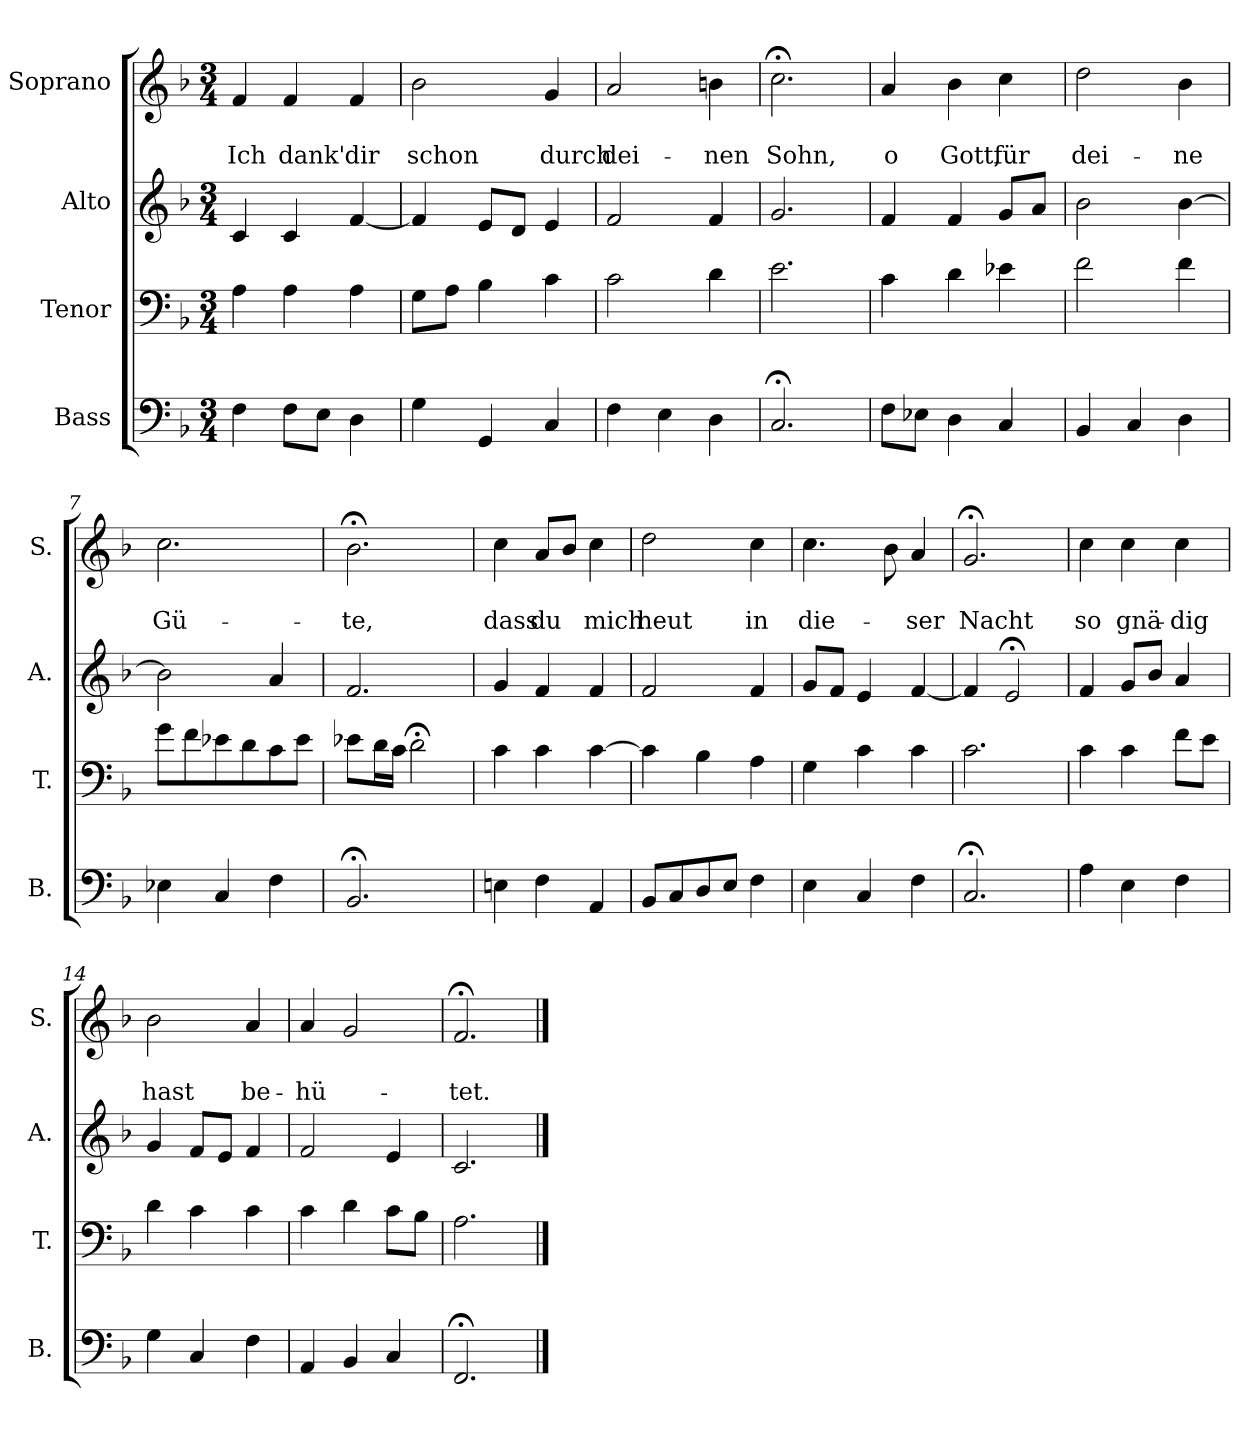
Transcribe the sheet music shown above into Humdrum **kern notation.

**kern	**kern	**kern	**kern	**text	**text
*part4	*part3	*part2	*part1	*part1	*part1
*staff4	*staff3	*staff2	*staff1	*staff1	*staff1
*I"Bass	*I"Tenor	*I"Alto	*I"Soprano	*	*
*I'B.	*I'T.	*I'A.	*I'S.	*	*
*clefF4	*clefF4	*clefG2	*clefG2	*	*
*k[b-]	*k[b-]	*k[b-]	*k[b-]	*	*
*F:	*F:	*F:	*F:	*	*
*M3/4	*M3/4	*M3/4	*M3/4	*	*
=1	=1	=1	=1	=1	=1
4F\	4A\	4c/	4f/	.	Ich
8F\L	4A\	4c/	4f/	.	dank'
8E\J	.	.	.	.	.
4D\	4A\	[4f/	4f/	.	dir
=2	=2	=2	=2	=2	=2
4G\	8G\L	4f/]	2b-\	.	schon
.	8A\J	.	.	.	.
4GG/	4B-\	8e/L	.	.	.
.	.	8d/J	.	.	.
4C/	4c\	4e/	4g/	.	durch
=3	=3	=3	=3	=3	=3
4F\	2c\	2f/	2a/	.	dei-
4E\	.	.	.	.	.
4D\	4d\	4f/	4bn\	.	-nen
=4	=4	=4	=4	=4	=4
2.C;</	2.e\	2.g/	2.cc;<\	.	Sohn,
=5	=5	=5	=5	=5	=5
8F\L	4c\	4f/	4a/	.	o
8E-X\J	.	.	.	.	.
4D\	4d\	4f/	4b-\	.	Gott,
4C/	4e-X\	8g/L	4cc\	.	für
.	.	8a/J	.	.	.
=6	=6	=6	=6	=6	=6
4BB-/	2f\	2b-\	2dd\	.	dei-
4C/	.	.	.	.	.
4D\	4f\	[4b-\	4b-\	.	-ne
=7	=7	=7	=7	=7	=7
4E-X\	8g\L	2b-\]	2.cc\	.	Gü-
.	8f\	.	.	.	.
4C/	8e-X\	.	.	.	.
.	8d\	.	.	.	.
4F\	8c\	4a/	.	.	.
.	8e-\J	.	.	.	.
=8	=8	=8	=8	=8	=8
2.BB-;</	8e-X\L	2.f/	2.b-;<\	.	-te,
.	16d\L	.	.	.	.
.	16c\JJ	.	.	.	.
.	2d;<\	.	.	.	.
!!LO:LB:g=z
=9	=9	=9	=9	=9	=9
4En\	4c\	4g/	4cc\	.	dass
4F\	4c\	4f/	8a/L	.	du
.	.	.	8b-/J	.	.
4AA/	[4c\	4f/	4cc\	.	mich
=10	=10	=10	=10	=10	=10
8BB-/L	4c\]	2f/	2dd\	.	heut
8C/	.	.	.	.	.
8D/	4B-\	.	.	.	.
8E/J	.	.	.	.	.
4F\	4A\	4f/	4cc\	.	in
=11	=11	=11	=11	=11	=11
4E\	4G\	8g/L	4.cc\	.	die-
.	.	8f/J	.	.	.
4C/	4c\	4e/	.	.	.
.	.	.	8b-\	.	.
4F\	4c\	[4f/	4a/	.	-ser
=12	=12	=12	=12	=12	=12
2.C;</	2.c\	4f/]	2.g;</	.	Nacht
.	.	2e;</	.	.	.
=13	=13	=13	=13	=13	=13
4A\	4c\	4f/	4cc\	.	so
4E\	4c\	8g/L	4cc\	.	gnä-
.	.	8b-/J	.	.	.
4F\	8f\L	4a/	4cc\	.	-dig
.	8e\J	.	.	.	.
=14	=14	=14	=14	=14	=14
4G\	4d\	4g/	2b-\	.	hast
4C/	4c\	8f/L	.	.	.
.	.	8e/J	.	.	.
4F\	4c\	4f/	4a/	.	be-
=15	=15	=15	=15	=15	=15
4AA/	4c\	2f/	4a/	.	-hü-
4BB-/	4d\	.	2g/	.	.
4C/	8c\L	4e/	.	.	.
.	8B-\J	.	.	.	.
=16	=16	=16	=16	=16	=16
2.FF;</	2.A\	2.c/	2.f;</	.	-tet.
==	==	==	==	==	==
*-	*-	*-	*-	*-	*-
